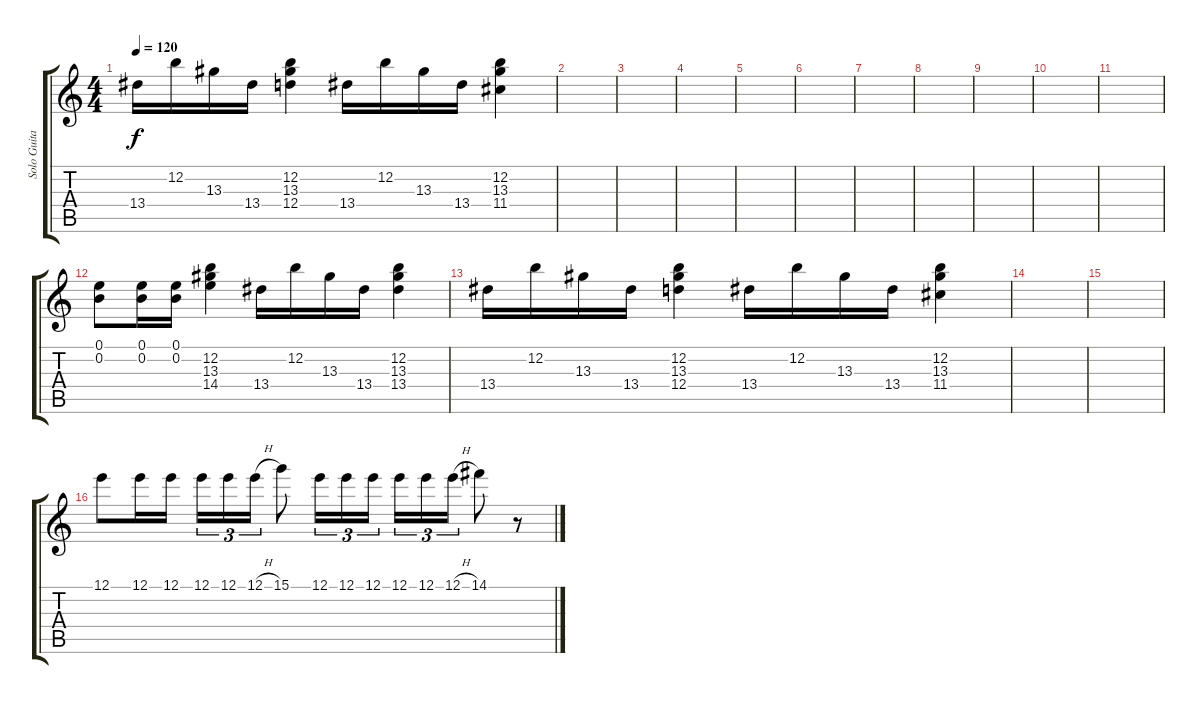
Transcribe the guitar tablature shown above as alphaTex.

\track ("Solo Guitar" "Solo Guita") {instrument overdrivenguitar}
\staff {score tabs}
\tuning (E4 B3 G3 D3 A2 E2) {hide}
\ts (4 4)
\tempo 120
\clef g2
\ks c
13.4.16{dy f} 12.2.16 13.3.16 13.4.16 (12.2 13.3 12.4).4 13.4.16 12.2.16 13.3.16 13.4.16 (12.2 13.3 11.4).4 |
|
|
|
|
|
|
|
|
|
|
(0.1 0.2).8 (0.1 0.2).16 (0.1 0.2).16 (12.2 13.3 14.4).4 13.4.16 12.2.16 13.3.16 13.4.16 (12.2 13.3 13.4).4 |
13.4.16 12.2.16 13.3.16 13.4.16 (12.2 13.3 12.4).4 13.4.16 12.2.16 13.3.16 13.4.16 (12.2 13.3 11.4).4 |
|
|
12.1.8 12.1.16 12.1.16 12.1.16{tu (3 2)} 12.1.16{tu (3 2)} 12.1{h}.16{tu (3 2)} 15.1.8 12.1.16{tu (3 2)} 12.1.16{tu (3 2)} 12.1.16{tu (3 2)} 12.1.16{tu (3 2)} 12.1.16{tu (3 2)} 12.1{h}.16{tu (3 2)} 14.1.8 r.8
